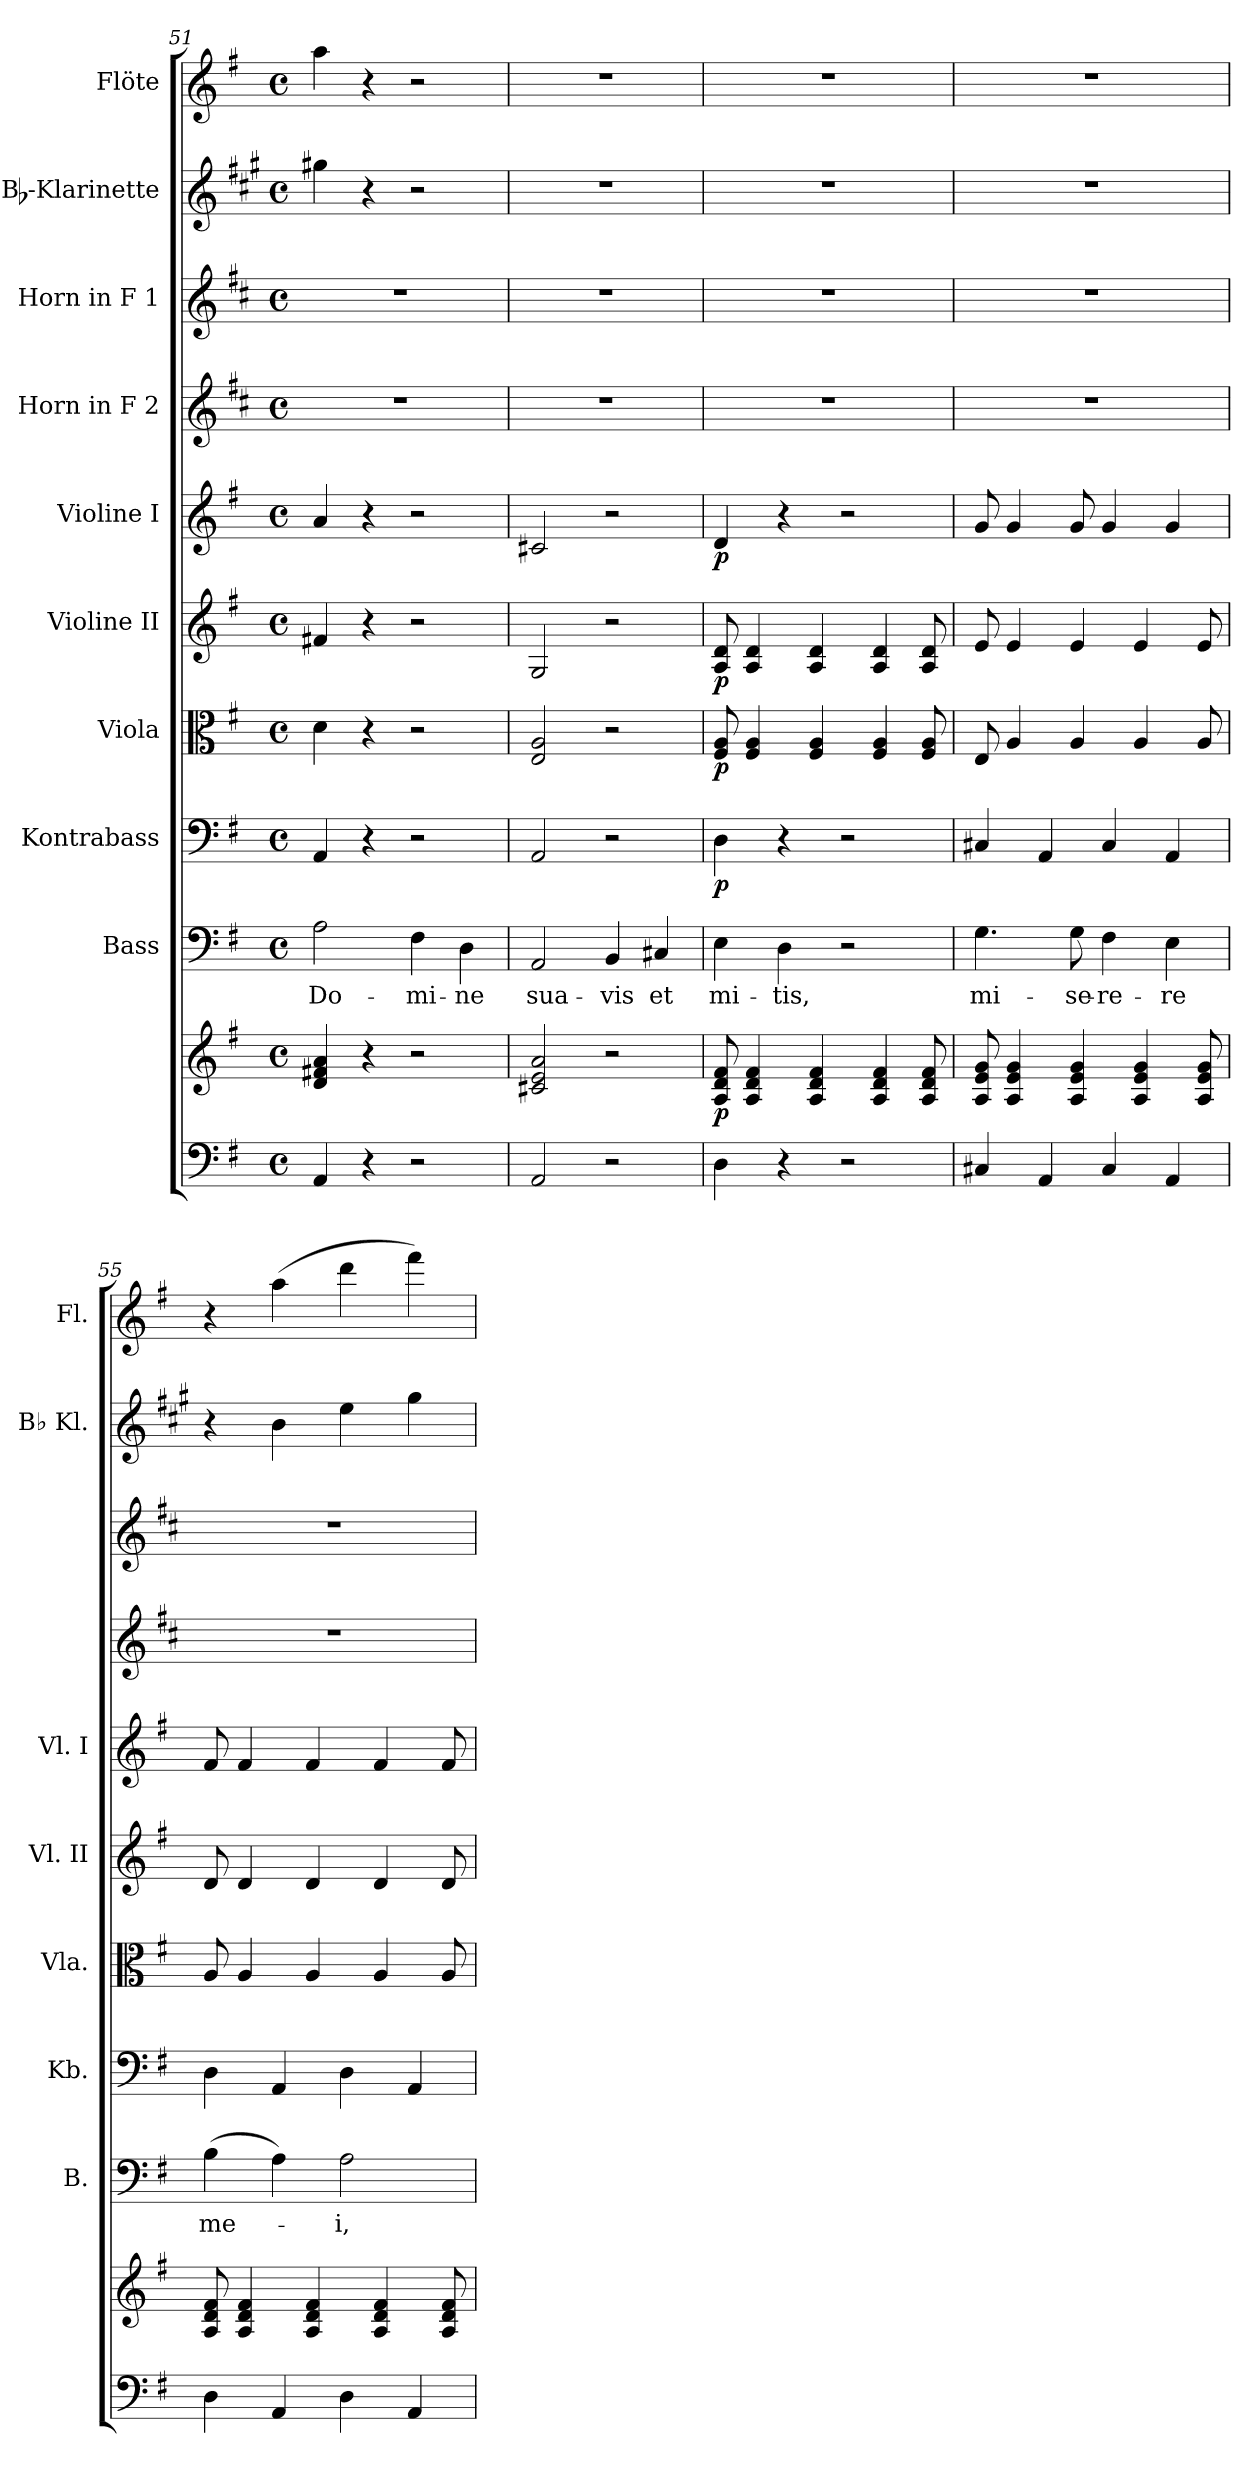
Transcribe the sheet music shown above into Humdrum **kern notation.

**kern	**kern	**dynam	**kern	**text	**kern	**dynam	**kern	**dynam	**kern	**dynam	**kern	**dynam	**kern	**kern	**kern	**kern
*part10	*part10	*part10	*part9	*part9	*part8	*part8	*part7	*part7	*part6	*part6	*part5	*part5	*part4	*part3	*part2	*part1
*staff11	*staff10	*staff10/11	*staff9	*staff9	*staff8	*staff8	*staff7	*staff7	*staff6	*staff6	*staff5	*staff5	*staff4	*staff3	*staff2	*staff1
*	*	*	*I"Bass	*	*I"Kontrabass	*	*I"Viola	*	*I"Violine II	*	*I"Violine I	*	*I"Horn in F 2	*I"Horn in F 1	*I"Bb-Klarinette	*I"Flöte
*	*	*	*I'B.	*	*I'Kb.	*	*I'Vla.	*	*I'Vl. II	*	*I'Vl. I	*	*	*	*I'Bb Kl.	*I'Fl.
!!LO:PB:g=z
*clefF4	*clefG2	*	*clefF4	*	*clefF4	*	*clefC3	*	*clefG2	*	*clefG2	*	*clefG2	*clefG2	*clefG2	*clefG2
*	*	*	*	*	*ITrd7c12	*	*	*	*	*	*	*	*ITrd4c7	*ITrd4c7	*ITrd1c2	*
*k[f#]	*k[f#]	*	*k[f#]	*	*k[f#]	*	*k[f#]	*	*k[f#]	*	*k[f#]	*	*k[f#]	*k[f#]	*k[f#]	*k[f#]
*G:	*G:	*	*G:	*	*G:	*	*G:	*	*G:	*	*G:	*	*G:	*G:	*G:	*G:
*M4/4	*M4/4	*	*M4/4	*	*M4/4	*	*M4/4	*	*M4/4	*	*M4/4	*	*M4/4	*M4/4	*M4/4	*M4/4
*met(c)	*met(c)	*	*met(c)	*	*met(c)	*	*met(c)	*	*met(c)	*	*met(c)	*	*met(c)	*met(c)	*met(c)	*met(c)
=51	=51	=51	=51	=51	=51	=51	=51	=51	=51	=51	=51	=51	=51	=51	=51	=51
!	!	!	!	!LO:LY:b	!	!	!	!	!	!	!	!	!	!	!	!
4AA/	4d/ 4f#X/ 4a/	.	2A\	Do-	4AAA/	.	4d\	.	4f#X/	.	4a/	.	1r	1r	4ff#X\	4aa\
4r	4r	.	.	.	4r	.	4r	.	4r	.	4r	.	.	.	4r	4r
!	!	!	!	!LO:LY:b	!	!	!	!	!	!	!	!	!	!	!	!
2r	2r	.	4F#\	-mi-	2r	.	2r	.	2r	.	2r	.	.	.	2r	2r
!	!	!	!	!LO:LY:b	!	!	!	!	!	!	!	!	!	!	!	!
.	.	.	4D\	-ne	.	.	.	.	.	.	.	.	.	.	.	.
=52	=52	=52	=52	=52	=52	=52	=52	=52	=52	=52	=52	=52	=52	=52	=52	=52
!	!	!	!	!LO:LY:b	!	!	!	!	!	!	!	!	!	!	!	!
2AA/	2c#X/ 2e/ 2a/	.	2AA/	sua-	2AAA/	.	2E/ 2A/	.	2G/	.	2c#X/	.	1r	1r	1r	1r
!	!	!	!	!LO:LY:b	!	!	!	!	!	!	!	!	!	!	!	!
2r	2r	.	4BB/	-vis	2r	.	2r	.	2r	.	2r	.	.	.	.	.
!	!	!	!	!LO:LY:b	!	!	!	!	!	!	!	!	!	!	!	!
.	.	.	4C#X/	et	.	.	.	.	.	.	.	.	.	.	.	.
=53	=53	=53	=53	=53	=53	=53	=53	=53	=53	=53	=53	=53	=53	=53	=53	=53
!	!	!LO:DY:b	!	!LO:LY:b	!	!LO:DY:b	!	!LO:DY:b	!	!LO:DY:b	!	!LO:DY:b	!	!	!	!
4D\	8A/ 8d/ 8f#/	p	4E\	mi-	4DD\	p	8F#/ 8A/	p	8A/ 8d/	p	4d/	p	1r	1r	1r	1r
.	4A/ 4d/ 4f#/	.	.	.	.	.	4F#/ 4A/	.	4A/ 4d/	.	.	.	.	.	.	.
!	!	!	!	!LO:LY:b	!	!	!	!	!	!	!	!	!	!	!	!
4r	.	.	4D\	-tis,	4r	.	.	.	.	.	4r	.	.	.	.	.
.	4A/ 4d/ 4f#/	.	.	.	.	.	4F#/ 4A/	.	4A/ 4d/	.	.	.	.	.	.	.
2r	.	.	2r	.	2r	.	.	.	.	.	2r	.	.	.	.	.
.	4A/ 4d/ 4f#/	.	.	.	.	.	4F#/ 4A/	.	4A/ 4d/	.	.	.	.	.	.	.
.	8A/ 8d/ 8f#/	.	.	.	.	.	8F#/ 8A/	.	8A/ 8d/	.	.	.	.	.	.	.
=54	=54	=54	=54	=54	=54	=54	=54	=54	=54	=54	=54	=54	=54	=54	=54	=54
!	!	!	!	!LO:LY:b	!	!	!	!	!	!	!	!	!	!	!	!
4C#X/	8A/ 8e/ 8g/	.	4.G\	mi-	4CC#X/	.	8E/	.	8e/	.	8g/	.	1r	1r	1r	1r
.	4A/ 4e/ 4g/	.	.	.	.	.	4A/	.	4e/	.	4g/	.	.	.	.	.
4AA/	.	.	.	.	4AAA/	.	.	.	.	.	.	.	.	.	.	.
!	!	!	!	!LO:LY:b	!	!	!	!	!	!	!	!	!	!	!	!
.	4A/ 4e/ 4g/	.	8G\	-se-	.	.	4A/	.	4e/	.	8g/	.	.	.	.	.
!	!	!	!	!LO:LY:b	!	!	!	!	!	!	!	!	!	!	!	!
4C#/	.	.	4F#\	-re-	4CC#/	.	.	.	.	.	4g/	.	.	.	.	.
.	4A/ 4e/ 4g/	.	.	.	.	.	4A/	.	4e/	.	.	.	.	.	.	.
!	!	!	!	!LO:LY:b	!	!	!	!	!	!	!	!	!	!	!	!
4AA/	.	.	4E\	-re	4AAA/	.	.	.	.	.	4g/	.	.	.	.	.
.	8A/ 8e/ 8g/	.	.	.	.	.	8A/	.	8e/	.	.	.	.	.	.	.
!!LO:PB:g=z
=55	=55	=55	=55	=55	=55	=55	=55	=55	=55	=55	=55	=55	=55	=55	=55	=55
!	!	!	!	!LO:LY:b	!	!	!	!	!	!	!	!	!	!	!	!
4D\	8A/ 8d/ 8f#/	.	(>4B\	me-	4DD\	.	8A/	.	8d/	.	8f#/	.	1r	1r	4r	4r
.	4A/ 4d/ 4f#/	.	.	.	.	.	4A/	.	4d/	.	4f#/	.	.	.	.	.
4AA/	.	.	4A\)	.	4AAA/	.	.	.	.	.	.	.	.	.	4a\	(>4aa\
.	4A/ 4d/ 4f#/	.	.	.	.	.	4A/	.	4d/	.	4f#/	.	.	.	.	.
!	!	!	!	!LO:LY:b	!	!	!	!	!	!	!	!	!	!	!	!
4D\	.	.	2A\	-i,	4DD\	.	.	.	.	.	.	.	.	.	4dd\	4ddd\
.	4A/ 4d/ 4f#/	.	.	.	.	.	4A/	.	4d/	.	4f#/	.	.	.	.	.
4AA/	.	.	.	.	4AAA/	.	.	.	.	.	.	.	.	.	4ff#\	4fff#\)
.	8A/ 8d/ 8f#/	.	.	.	.	.	8A/	.	8d/	.	8f#/	.	.	.	.	.
=	=	=	=	=	=	=	=	=	=	=	=	=	=	=	=	=
*-	*-	*-	*-	*-	*-	*-	*-	*-	*-	*-	*-	*-	*-	*-	*-	*-
